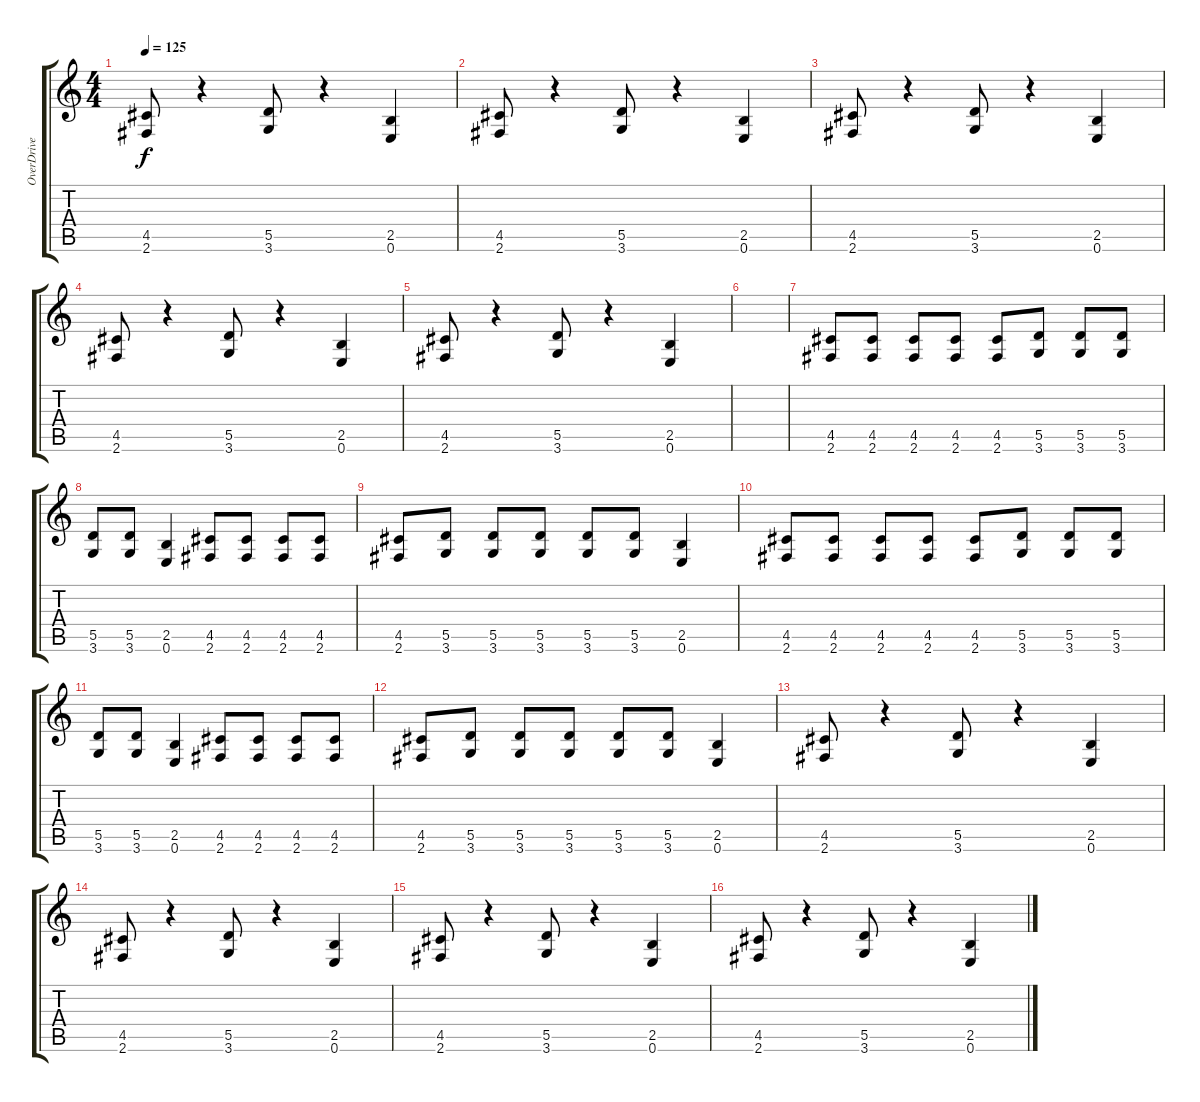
\track ("OverDrive" "OverDrive") {instrument overdrivenguitar}
\staff {score tabs}
\tuning (E4 B3 G3 D3 A2 E2) {hide}
\ts (4 4)
\tempo 125
\clef g2
\ks c
(4.5 2.6).8{dy f} r.4 (5.5 3.6).8 r.4 (2.5 0.6).4 |
(4.5 2.6).8 r.4 (5.5 3.6).8 r.4 (2.5 0.6).4 |
(4.5 2.6).8 r.4 (5.5 3.6).8 r.4 (2.5 0.6).4 |
(4.5 2.6).8 r.4 (5.5 3.6).8 r.4 (2.5 0.6).4 |
(4.5 2.6).8 r.4 (5.5 3.6).8 r.4 (2.5 0.6).4 |
|
(4.5 2.6).8 (4.5 2.6).8 (4.5 2.6).8 (4.5 2.6).8 (4.5 2.6).8 (5.5 3.6).8 (5.5 3.6).8 (5.5 3.6).8 |
(5.5 3.6).8 (5.5 3.6).8 (2.5 0.6).4 (4.5 2.6).8 (4.5 2.6).8 (4.5 2.6).8 (4.5 2.6).8 |
(4.5 2.6).8 (5.5 3.6).8 (5.5 3.6).8 (5.5 3.6).8 (5.5 3.6).8 (5.5 3.6).8 (2.5 0.6).4 |
(4.5 2.6).8 (4.5 2.6).8 (4.5 2.6).8 (4.5 2.6).8 (4.5 2.6).8 (5.5 3.6).8 (5.5 3.6).8 (5.5 3.6).8 |
(5.5 3.6).8 (5.5 3.6).8 (2.5 0.6).4 (4.5 2.6).8 (4.5 2.6).8 (4.5 2.6).8 (4.5 2.6).8 |
(4.5 2.6).8 (5.5 3.6).8 (5.5 3.6).8 (5.5 3.6).8 (5.5 3.6).8 (5.5 3.6).8 (2.5 0.6).4 |
(4.5 2.6).8 r.4 (5.5 3.6).8 r.4 (2.5 0.6).4 |
(4.5 2.6).8 r.4 (5.5 3.6).8 r.4 (2.5 0.6).4 |
(4.5 2.6).8 r.4 (5.5 3.6).8 r.4 (2.5 0.6).4 |
(4.5 2.6).8 r.4 (5.5 3.6).8 r.4 (2.5 0.6).4
